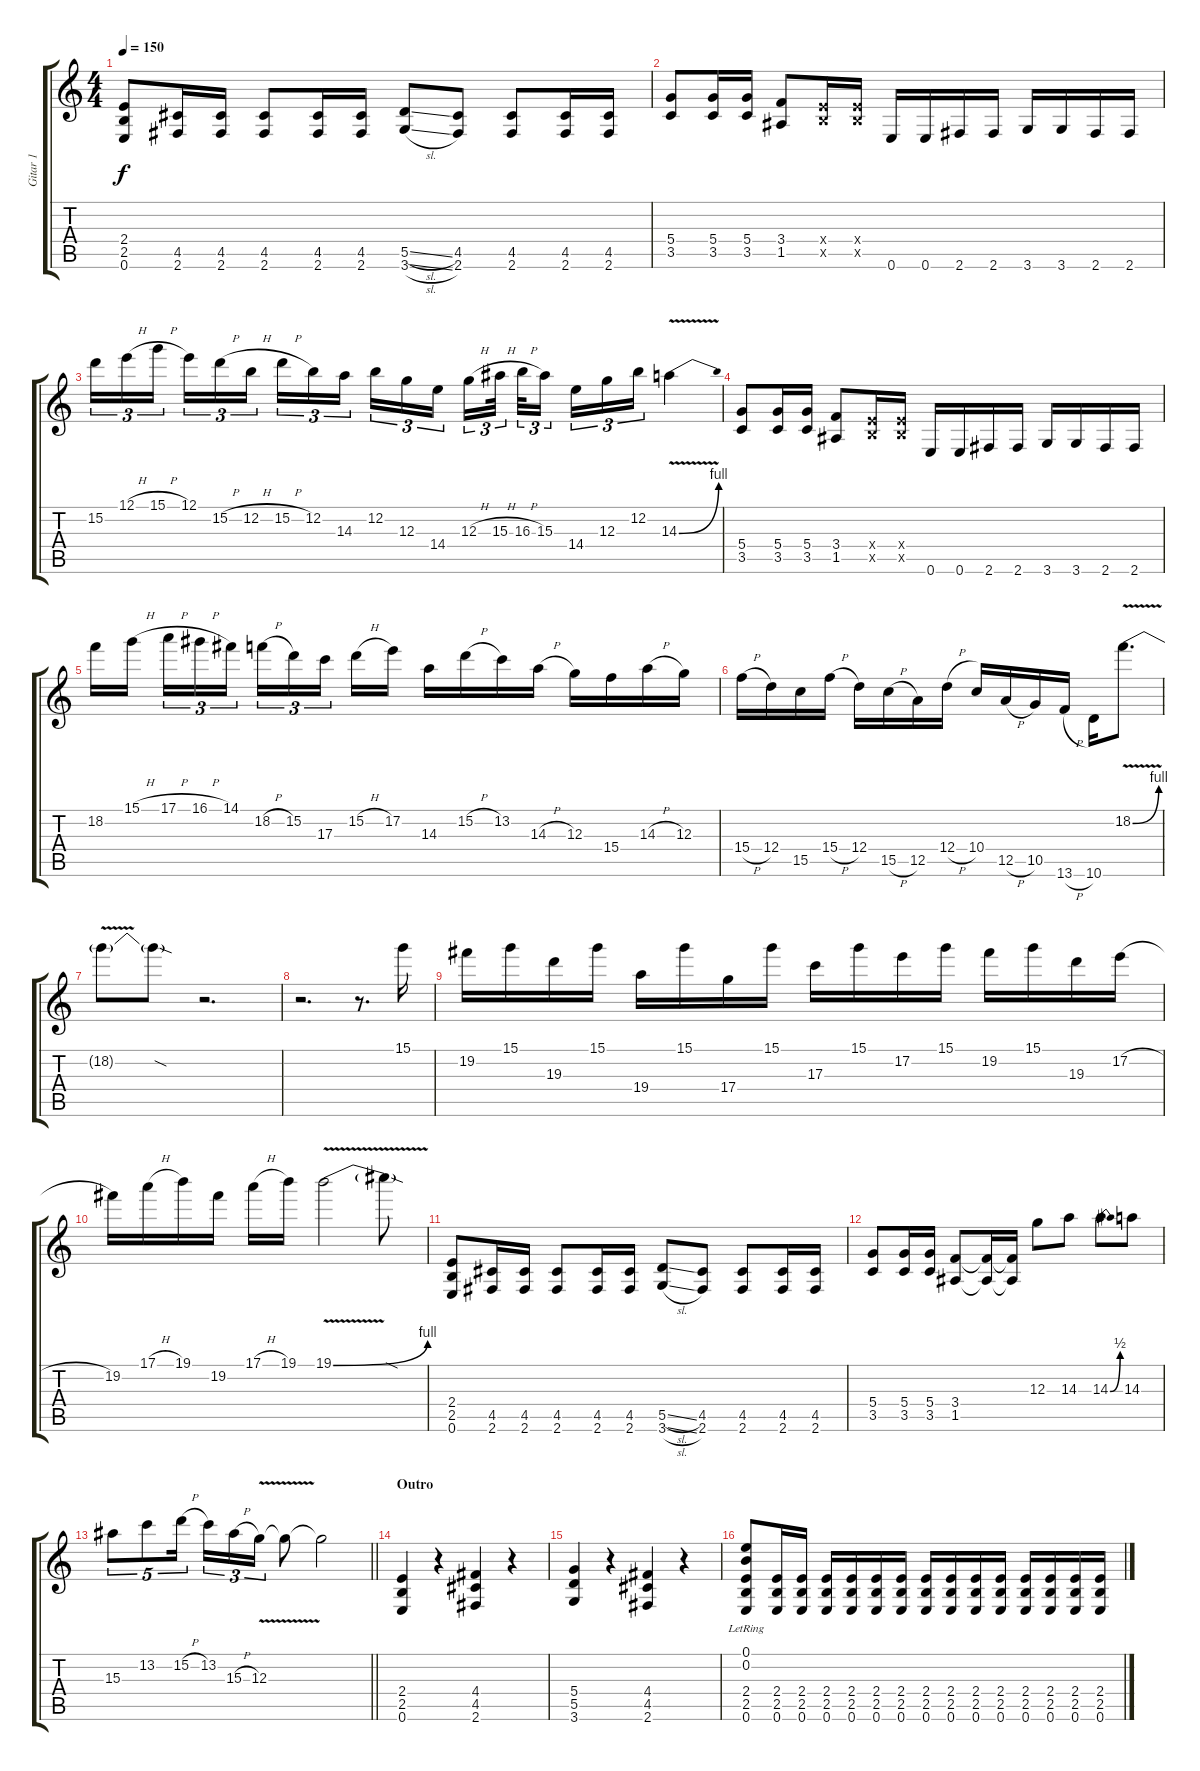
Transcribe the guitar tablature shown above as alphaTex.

\track ("Gitar 1" "Gitar 1") {instrument overdrivenguitar}
\staff {score tabs}
\tuning (E4 B3 G3 D3 A2 E2) {hide}
\ts (4 4)
\tempo 150
\clef g2
\ks c
(2.4 2.5 0.6).8{dy f} (4.5 2.6).16 (4.5 2.6).16 (4.5 2.6).8 (4.5 2.6).16 (4.5 2.6).16 (5.5{sl} 3.6{sl}).8 (4.5 2.6).8 (4.5 2.6).8 (4.5 2.6).16 (4.5 2.6).16 |
(5.4 3.5).8 (5.4 3.5).16 (5.4 3.5).16 (3.4 1.5).8 (2.4{x} 2.5{x}).16 (2.4{x} 2.5{x}).16 0.6.16 0.6.16 2.6.16 2.6.16 3.6.16 3.6.16 2.6.16 2.6.16 |
15.2.16{tu (3 2)} 12.1{h}.16{tu (3 2)} 15.1{h}.16{tu (3 2) beam splitsecondary} 12.1.16{tu (3 2)} 15.2{h}.16{tu (3 2)} 12.2{h}.16{tu (3 2)} 15.2{h}.16{tu (3 2)} 12.2.16{tu (3 2)} 14.3.16{tu (3 2) beam splitsecondary} 12.2.16{tu (3 2)} 12.3.16{tu (3 2)} 14.4.16{tu (3 2)} 12.3{h}.16{tu (3 2)} 15.3{h}.32{tu (3 2) beam splitsecondary} 16.3{h}.32{tu (3 2)} 15.3.16{tu (3 2) beam splitsecondary} 14.4.16{tu (3 2)} 12.3.16{tu (3 2)} 12.2.16{tu (3 2)} 14.3{be (bend 0 0 60 4) v}.4 |
(5.4 3.5).8 (5.4 3.5).16 (5.4 3.5).16 (3.4 1.5).8 (2.4{x} 2.5{x}).16 (2.4{x} 2.5{x}).16 0.6.16 0.6.16 2.6.16 2.6.16 3.6.16 3.6.16 2.6.16 2.6.16 |
18.2.16 15.1{h}.16{beam splitsecondary} 17.1{h}.16{tu (3 2)} 16.1{h}.16{tu (3 2)} 14.1.16{tu (3 2)} 18.2{h}.16{tu (3 2)} 15.2.16{tu (3 2)} 17.3.16{tu (3 2) beam splitsecondary} 15.2{h}.16 17.2.16 14.3.16 15.2{h}.16 13.2.16 14.3{h}.16 12.3.16 15.4.16 14.3{h}.16 12.3.16 |
15.4{h}.16 12.4.16 15.5.16 15.4{h}.16 12.4.16 15.5{h}.16 12.5.16 12.4{h}.16 10.4.16 12.5{h}.16 10.5.16 13.6{h}.16 10.6.16 18.2{be (bend 0 0 60 4) v}.8{d} |
18.2{t}.8 18.2{sod t}.8 r.2{d} |
r.2{d} r.8{d} 15.1.16 |
19.2.16 15.1.16 19.3.16 15.1.16 19.4.16 15.1.16 17.4.16 15.1.16 17.3.16 15.1.16 17.2.16 15.1.16 19.2.16 15.1.16 19.3.16 17.2{h}.16 |
19.2.16 17.1{h}.16 19.1.16 19.2.16 17.1{h}.16 19.1.16 19.1{be (bend 0 0 60 4) v}.2 19.1{sod t}.8 |
(2.4 2.5 0.6).8 (4.5 2.6).16 (4.5 2.6).16 (4.5 2.6).8 (4.5 2.6).16 (4.5 2.6).16 (5.5{sl} 3.6{sl}).8 (4.5 2.6).8 (4.5 2.6).8 (4.5 2.6).16 (4.5 2.6).16 |
(5.4 3.5).8 (5.4 3.5).16 (5.4 3.5).16 (3.4 1.5).8 (3.4{t} 1.5{t}).16 (3.4{t} 1.5{t}).16 12.3.8 14.3.8 14.3{be (bend 0 0 60 2)}.8 14.3.8 |
\barLineRight lightlight
15.3.8{tu (5 4)} 13.2.8{tu (5 4)} 15.2{h}.16{tu (5 4)} 13.2.16{tu (3 2)} 15.3{h}.16{tu (3 2)} 12.3{v}.16{tu (3 2)} 12.3{t}.8 12.3{t}.2 |
\section ("" "Outro")
(2.4 2.5 0.6).4 r.4 (4.4 4.5 2.6).4 r.4 |
(5.4 5.5 3.6).4 r.4 (4.4 4.5 2.6).4 r.4 |
(0.1{lr} 0.2{lr} 2.4 2.5 0.6).8 (2.4 2.5 0.6).16 (2.4 2.5 0.6).16 (2.4 2.5 0.6).16 (2.4 2.5 0.6).16 (2.4 2.5 0.6).16 (2.4 2.5 0.6).16 (2.4 2.5 0.6).16 (2.4 2.5 0.6).16 (2.4 2.5 0.6).16 (2.4 2.5 0.6).16 (2.4 2.5 0.6).16 (2.4 2.5 0.6).16 (2.4 2.5 0.6).16 (2.4 2.5 0.6).16
